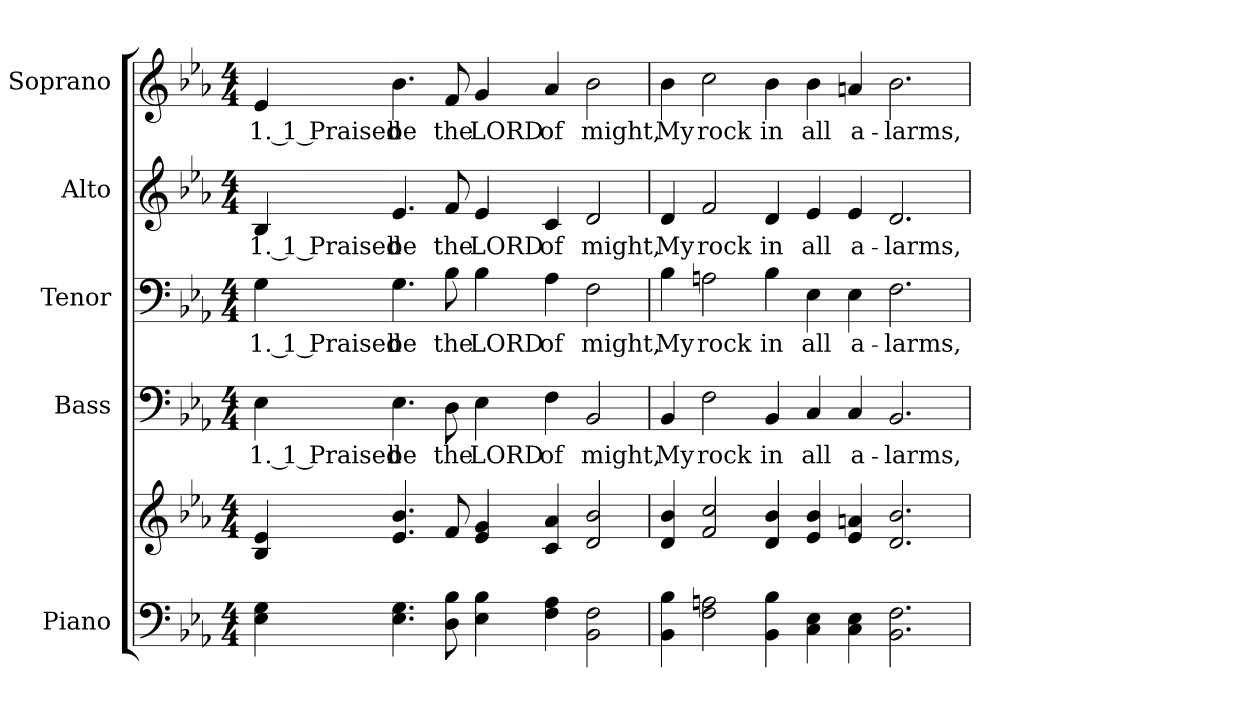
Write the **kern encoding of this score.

**kern	**kern	**kern	**text	**kern	**text	**kern	**text	**kern	**text
*part5	*part5	*part4	*part4	*part3	*part3	*part2	*part2	*part1	*part1
*staff6	*staff5	*staff4	*staff4	*staff3	*staff3	*staff2	*staff2	*staff1	*staff1
*I"Piano	*	*I"Bass	*	*I"Tenor	*	*I"Alto	*	*I"Soprano	*
*I'Pno.	*	*I'B.	*	*I'T.	*	*I'A.	*	*I'S.	*
!!LO:PB:g=z
*clefF4	*clefG2	*clefF4	*	*clefF4	*	*clefG2	*	*clefG2	*
*k[b-e-a-]	*k[b-e-a-]	*k[b-e-a-]	*	*k[b-e-a-]	*	*k[b-e-a-]	*	*k[b-e-a-]	*
*E-:	*E-:	*E-:	*	*E-:	*	*E-:	*	*E-:	*
*M4/4	*M4/4	*M4/4	*	*M4/4	*	*M4/4	*	*M4/4	*
*MM150	*MM150	*MM150	*	*MM150	*	*MM150	*	*MM150	*
=1	=1	=1	=1	=1	=1	=1	=1	=1	=1
!	!	!	!LO:LY:b:color=#000000	!	!	!	!	!	!
!	!	!	!	!	!LO:LY:b:color=#000000	!	!	!	!
!	!	!	!	!	!	!	!LO:LY:b:color=#000000	!	!
!	!	!	!	!	!	!	!	!	!LO:LY:b:color=#000000
4E-i\ 4Gi	4B-i/ 4e-i	4E-i\	1. 1 Praised	4Gi\	1. 1 Praised	4B-i/	1. 1 Praised	4e-i/	1. 1 Praised
!	!	!	!LO:LY:b:color=#000000	!	!	!	!	!	!
!	!	!	!	!	!LO:LY:b:color=#000000	!	!	!	!
!	!	!	!	!	!	!	!LO:LY:b:color=#000000	!	!
!	!	!	!	!	!	!	!	!	!LO:LY:b:color=#000000
4.E-i\ 4.Gi	4.e-i/ 4.b-i	4.E-i\	be	4.Gi\	be	4.e-i/	be	4.b-i\	be
!	!	!	!LO:LY:b:color=#000000	!	!	!	!	!	!
!	!	!	!	!	!LO:LY:b:color=#000000	!	!	!	!
!	!	!	!	!	!	!	!LO:LY:b:color=#000000	!	!
!	!	!	!	!	!	!	!	!	!LO:LY:b:color=#000000
8Di\ 8B-i	8fi/	8Di\	the	8B-i\	the	8fi/	the	8fi/	the
!	!	!	!LO:LY:b:color=#000000	!	!	!	!	!	!
!	!	!	!	!	!LO:LY:b:color=#000000	!	!	!	!
!	!	!	!	!	!	!	!LO:LY:b:color=#000000	!	!
!	!	!	!	!	!	!	!	!	!LO:LY:b:color=#000000
4E-i\ 4B-i	4e-i/ 4gi	4E-i\	LORD	4B-i\	LORD	4e-i/	LORD	4gi/	LORD
!	!	!	!LO:LY:b:color=#000000	!	!	!	!	!	!
!	!	!	!	!	!LO:LY:b:color=#000000	!	!	!	!
!	!	!	!	!	!	!	!LO:LY:b:color=#000000	!	!
!	!	!	!	!	!	!	!	!	!LO:LY:b:color=#000000
4Fi\ 4A-i	4ci/ 4a-i	4Fi\	of	4A-i\	of	4ci/	of	4a-i/	of
!	!	!	!LO:LY:b:color=#000000	!	!	!	!	!	!
!	!	!	!	!	!LO:LY:b:color=#000000	!	!	!	!
!	!	!	!	!	!	!	!LO:LY:b:color=#000000	!	!
!	!	!	!	!	!	!	!	!	!LO:LY:b:color=#000000
2BB-i\ 2Fi	2di/ 2b-i	2BB-i/	might,	2Fi\	might,	2di/	might,	2b-i\	might,
!!LO:PB:g=z
=2	=2	=2	=2	=2	=2	=2	=2	=2	=2
!	!	!	!LO:LY:b:color=#000000	!	!	!	!	!	!
!	!	!	!	!	!LO:LY:b:color=#000000	!	!	!	!
!	!	!	!	!	!	!	!LO:LY:b:color=#000000	!	!
!	!	!	!	!	!	!	!	!	!LO:LY:b:color=#000000
4BB-i\ 4B-i	4di/ 4b-i	4BB-i/	My	4B-i\	My	4di/	My	4b-i\	My
!	!	!	!LO:LY:b:color=#000000	!	!	!	!	!	!
!	!	!	!	!	!LO:LY:b:color=#000000	!	!	!	!
!	!	!	!	!	!	!	!LO:LY:b:color=#000000	!	!
!	!	!	!	!	!	!	!	!	!LO:LY:b:color=#000000
2Fi\ 2Ani	2fi/ 2cci	2Fi\	rock	2Ani\	rock	2fi/	rock	2cci\	rock
!	!	!	!LO:LY:b:color=#000000	!	!	!	!	!	!
!	!	!	!	!	!LO:LY:b:color=#000000	!	!	!	!
!	!	!	!	!	!	!	!LO:LY:b:color=#000000	!	!
!	!	!	!	!	!	!	!	!	!LO:LY:b:color=#000000
4BB-i\ 4B-i	4di/ 4b-i	4BB-i/	in	4B-i\	in	4di/	in	4b-i\	in
!	!	!	!LO:LY:b:color=#000000	!	!	!	!	!	!
!	!	!	!	!	!LO:LY:b:color=#000000	!	!	!	!
!	!	!	!	!	!	!	!LO:LY:b:color=#000000	!	!
!	!	!	!	!	!	!	!	!	!LO:LY:b:color=#000000
4Ci\ 4E-i	4e-i/ 4b-i	4Ci/	all	4E-i\	all	4e-i/	all	4b-i\	all
!	!	!	!LO:LY:b:color=#000000	!	!	!	!	!	!
!	!	!	!	!	!LO:LY:b:color=#000000	!	!	!	!
!	!	!	!	!	!	!	!LO:LY:b:color=#000000	!	!
!	!	!	!	!	!	!	!	!	!LO:LY:b:color=#000000
4Ci\ 4E-i	4e-i/ 4ani	4Ci/	a-	4E-i\	a-	4e-i/	a-	4ani/	a-
!	!	!	!LO:LY:b:color=#000000	!	!	!	!	!	!
!	!	!	!	!	!LO:LY:b:color=#000000	!	!	!	!
!	!	!	!	!	!	!	!LO:LY:b:color=#000000	!	!
!	!	!	!	!	!	!	!	!	!LO:LY:b:color=#000000
2.BB-i\ 2.Fi	2.di/ 2.b-i	2.BB-i/	-larms,	2.Fi\	-larms,	2.di/	-larms,	2.b-i\	-larms,
=	=	=	=	=	=	=	=	=	=
*-	*-	*-	*-	*-	*-	*-	*-	*-	*-
